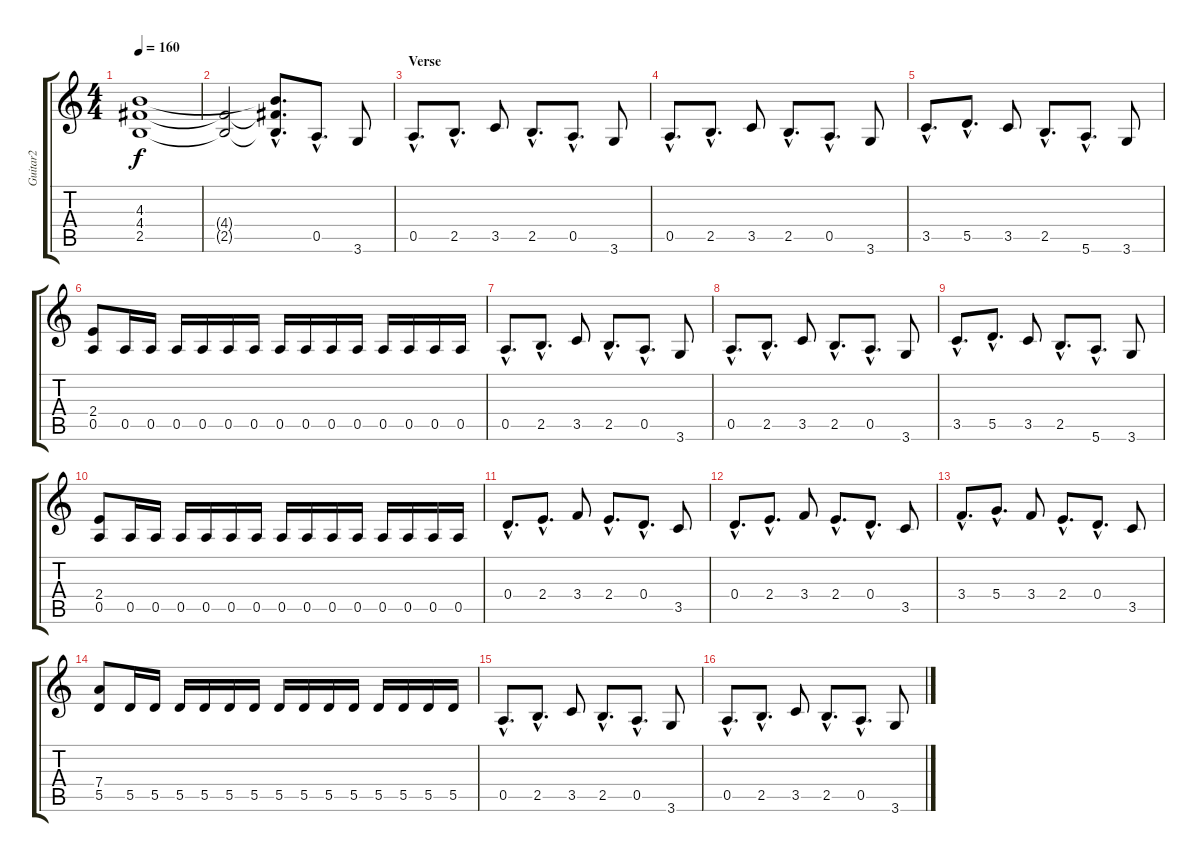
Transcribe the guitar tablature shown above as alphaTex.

\track ("Guitar2" "Guitar2") {instrument distortionguitar}
\staff {score tabs}
\tuning (E4 B3 G3 D3 A2 E2) {hide}
\ts (4 4)
\tempo 160
\clef g2
\ks c
(4.3 4.4 2.5).1{dy f} |
(4.4{t} 2.5{t}).2 (4.3{hac t} 4.4{hac t} 2.5{hac t}).8{d} 0.5{hac}.8{d} 3.6.8 |
\section ("" "Verse")
0.5{hac}.8{d} 2.5{hac}.8{d} 3.5.8 2.5{hac}.8{d} 0.5{hac}.8{d} 3.6.8 |
0.5{hac}.8{d} 2.5{hac}.8{d} 3.5.8 2.5{hac}.8{d} 0.5{hac}.8{d} 3.6.8 |
3.5{hac}.8{d} 5.5{hac}.8{d} 3.5.8 2.5{hac}.8{d} 5.6{hac}.8{d} 3.6.8 |
(2.4 0.5).8 0.5.16 0.5.16 0.5.16 0.5.16 0.5.16 0.5.16 0.5.16 0.5.16 0.5.16 0.5.16 0.5.16 0.5.16 0.5.16 0.5.16 |
0.5{hac}.8{d} 2.5{hac}.8{d} 3.5.8 2.5{hac}.8{d} 0.5{hac}.8{d} 3.6.8 |
0.5{hac}.8{d} 2.5{hac}.8{d} 3.5.8 2.5{hac}.8{d} 0.5{hac}.8{d} 3.6.8 |
3.5{hac}.8{d} 5.5{hac}.8{d} 3.5.8 2.5{hac}.8{d} 5.6{hac}.8{d} 3.6.8 |
(2.4 0.5).8 0.5.16 0.5.16 0.5.16 0.5.16 0.5.16 0.5.16 0.5.16 0.5.16 0.5.16 0.5.16 0.5.16 0.5.16 0.5.16 0.5.16 |
0.4{hac}.8{d} 2.4{hac}.8{d} 3.4.8 2.4{hac}.8{d} 0.4{hac}.8{d} 3.5.8 |
0.4{hac}.8{d} 2.4{hac}.8{d} 3.4.8 2.4{hac}.8{d} 0.4{hac}.8{d} 3.5.8 |
3.4{hac}.8{d} 5.4{hac}.8{d} 3.4.8 2.4{hac}.8{d} 0.4{hac}.8{d} 3.5.8 |
(7.4 5.5).8 5.5.16 5.5.16 5.5.16 5.5.16 5.5.16 5.5.16 5.5.16 5.5.16 5.5.16 5.5.16 5.5.16 5.5.16 5.5.16 5.5.16 |
0.5{hac}.8{d} 2.5{hac}.8{d} 3.5.8 2.5{hac}.8{d} 0.5{hac}.8{d} 3.6.8 |
0.5{hac}.8{d} 2.5{hac}.8{d} 3.5.8 2.5{hac}.8{d} 0.5{hac}.8{d} 3.6.8
